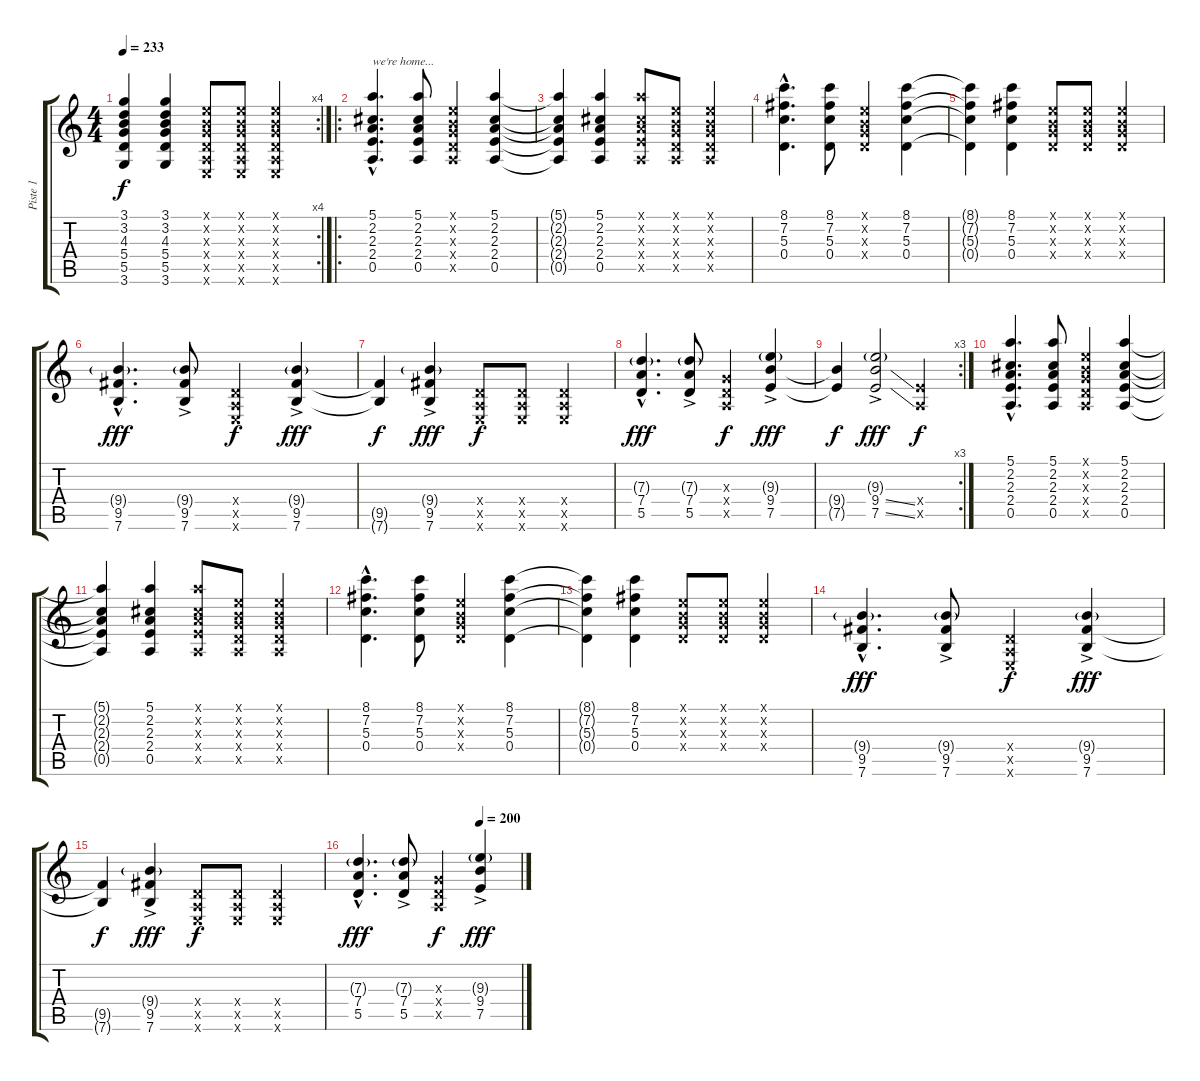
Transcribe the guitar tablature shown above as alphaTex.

\track ("Piste 1" "Piste 1") {instrument acousticguitarsteel}
\staff {score tabs}
\tuning (E4 B3 G3 D3 A2 E2) {hide}
\rc 4
\ts (4 4)
\tempo 233
\clef g2
\ks c
(3.1{t} 3.2{t} 4.3{t} 5.4{t} 5.5{t} 3.6{t}).4{dy f} (3.1 3.2 4.3 5.4 5.5 3.6).4 (0.1{x} 0.2{x} 0.3{x} 0.4{x} 0.5{x} 0.6{x}).8 (0.1{x} 0.2{x} 0.3{x} 0.4{x} 0.5{x} 0.6{x}).8 (0.1{x} 0.2{x} 0.3{x} 0.4{x} 0.5{x} 0.6{x}).4 |
\ro
(5.1{hac} 2.2{hac} 2.3{hac} 2.4{hac} 0.5{hac}).4{d txt "we're home..."} (5.1 2.2 2.3 2.4 0.5).8 (0.1{x} 0.2{x} 0.3{x} 0.4{x} 0.5{x}).4 (5.1 2.2 2.3 2.4 0.5).4 |
(5.1{t} 2.2{t} 2.3{t} 2.4{t} 0.5{t}).4 (5.1 2.2 2.3 2.4 0.5).4 (5.1{x} 2.2{x} 2.3{x} 2.4{x} 0.5{x}).8 (0.1{x} 0.2{x} 0.3{x} 0.4{x} 0.5{x}).8 (0.1{x} 0.2{x} 0.3{x} 0.4{x} 0.5{x}).4 |
(8.1{hac} 7.2{hac} 5.3{hac} 0.4{hac}).4{d} (8.1 7.2 5.3 0.4).8 (0.1{x} 0.2{x} 0.3{x} 0.4{x}).4 (8.1 7.2 5.3 0.4).4 |
(8.1{t} 7.2{t} 5.3{t} 0.4{t}).4 (8.1 7.2 5.3 0.4).4 (0.1{x} 0.2{x} 0.3{x} 0.4{x}).8 (0.1{x} 0.2{x} 0.3{x} 0.4{x}).8 (0.1{x} 0.2{x} 0.3{x} 0.4{x}).4 |
(9.4{g hac} 9.5{hac} 7.6{hac}).4{d dy fff} (9.4{g} 9.5 7.6{ac}).8 (0.4{x} 0.5{x} 0.6{x}).4{dy f} (9.4{g} 9.5 7.6{ac}).4{dy fff} |
(9.5{t} 7.6{t}).4{dy f} (9.4{g} 9.5 7.6{ac}).4{dy fff} (0.4{x} 0.5{x} 0.6{x}).8{dy f} (0.4{x} 0.5{x} 0.6{x}).8 (0.4{x} 0.5{x} 0.6{x}).4 |
(7.3{g hac} 7.4{hac} 5.5{hac}).4{d dy fff} (7.3{g} 7.4 5.5{ac}).8 (0.3{x} 0.4{x} 0.5{x}).4{dy f} (9.3{g} 9.4 7.5{ac}).4{dy fff} |
\rc 3
(9.4{t} 7.5{t}).4{dy f} (9.3{g} 9.4{ss} 7.5{ss ac}).2{dy fff} (2.4{x} 0.5{x}).4{dy f} |
(5.1{hac} 2.2{hac} 2.3{hac} 2.4{hac} 0.5{hac}).4{d} (5.1 2.2 2.3 2.4 0.5).8 (0.1{x} 0.2{x} 0.3{x} 0.4{x} 0.5{x}).4 (5.1 2.2 2.3 2.4 0.5).4 |
(5.1{t} 2.2{t} 2.3{t} 2.4{t} 0.5{t}).4 (5.1 2.2 2.3 2.4 0.5).4 (5.1{x} 2.2{x} 2.3{x} 2.4{x} 0.5{x}).8 (0.1{x} 0.2{x} 0.3{x} 0.4{x} 0.5{x}).8 (0.1{x} 0.2{x} 0.3{x} 0.4{x} 0.5{x}).4 |
(8.1{hac} 7.2{hac} 5.3{hac} 0.4{hac}).4{d} (8.1 7.2 5.3 0.4).8 (0.1{x} 0.2{x} 0.3{x} 0.4{x}).4 (8.1 7.2 5.3 0.4).4 |
(8.1{t} 7.2{t} 5.3{t} 0.4{t}).4 (8.1 7.2 5.3 0.4).4 (0.1{x} 0.2{x} 0.3{x} 0.4{x}).8 (0.1{x} 0.2{x} 0.3{x} 0.4{x}).8 (0.1{x} 0.2{x} 0.3{x} 0.4{x}).4 |
(9.4{g hac} 9.5{hac} 7.6{hac}).4{d dy fff} (9.4{g} 9.5 7.6{ac}).8 (0.4{x} 0.5{x} 0.6{x}).4{dy f} (9.4{g} 9.5 7.6{ac}).4{dy fff} |
(9.5{t} 7.6{t}).4{dy f} (9.4{g} 9.5 7.6{ac}).4{dy fff} (0.4{x} 0.5{x} 0.6{x}).8{dy f} (0.4{x} 0.5{x} 0.6{x}).8 (0.4{x} 0.5{x} 0.6{x}).4 |
\tempo (200 0.75)
(7.3{g hac} 7.4{hac} 5.5{hac}).4{d dy fff} (7.3{g} 7.4 5.5{ac}).8 (0.3{x} 0.4{x} 0.5{x}).4{dy f} (9.3{g} 9.4 7.5{ac}).4{dy fff}
